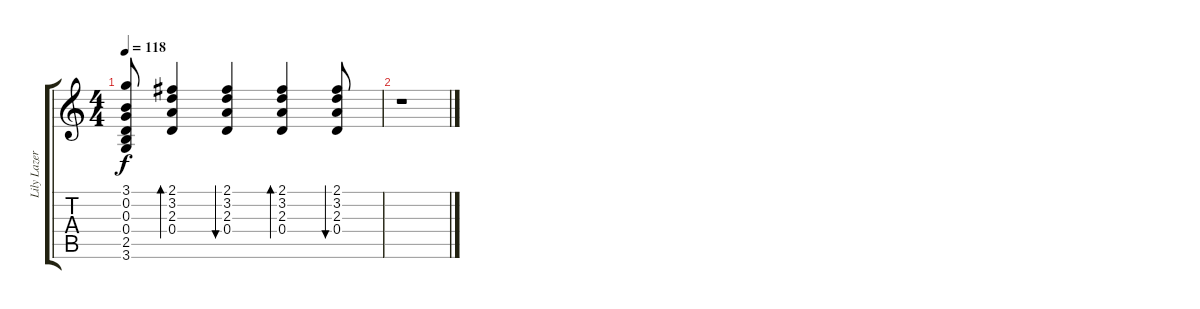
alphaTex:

\track ("Lily Lazer (Guitar)" "Lily Lazer") {instrument acousticguitarsteel}
\staff {score tabs}
\tuning (E4 B3 G3 D3 A2 E2) {hide}
\ts (4 4)
\tempo 118
\clef g2
\ks c
(3.1{t} 0.2{t} 0.3{t} 0.4{t} 2.5{t} 3.6{t}).8{dy f} (2.1 3.2 2.3 0.4).4{bd 30} (2.1 3.2 2.3 0.4).4{bu 30} (2.1 3.2 2.3 0.4).4{bd 30} (2.1 3.2 2.3 0.4).8{bu 30} |
r.1
